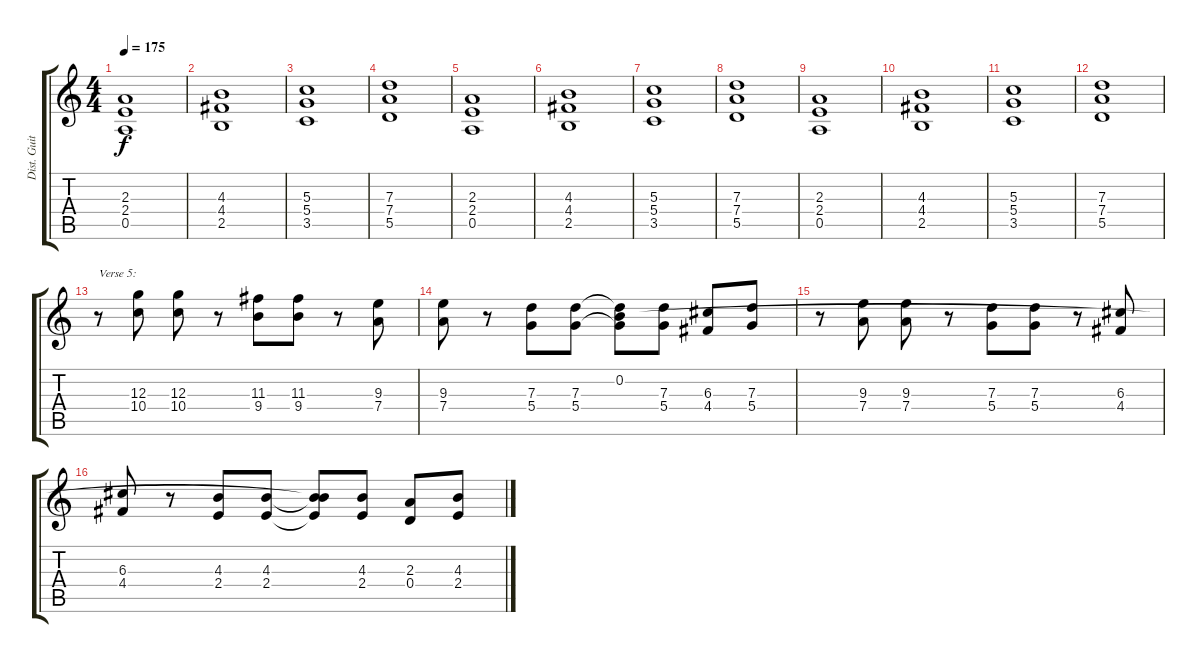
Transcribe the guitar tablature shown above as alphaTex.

\track ("Dist. Guitar 1" "Dist. Guit") {instrument distortionguitar}
\staff {score tabs}
\tuning (E4 B3 G3 D3 A2 E2) {hide}
\ts (4 4)
\tempo 175
\clef g2
\ks c
(2.3 2.4 0.5).1{dy f} |
(4.3 4.4 2.5).1 |
(5.3 5.4 3.5).1 |
(7.3 7.4 5.5).1 |
(2.3 2.4 0.5).1 |
(4.3 4.4 2.5).1 |
(5.3 5.4 3.5).1 |
(7.3 7.4 5.5).1 |
(2.3 2.4 0.5).1 |
(4.3 4.4 2.5).1 |
(5.3 5.4 3.5).1 |
(7.3 7.4 5.5).1 |
r.8{txt "Verse 5:" volume 10 instrument distortionguitar} (12.3 10.4).8 (12.3 10.4).8 r.8 (11.3 9.4).8 (11.3 9.4).8 r.8 (9.3 7.4).8 |
(9.3 7.4).8 r.8 (7.3 5.4).8 (7.3 5.4).8 (0.2 7.3{t} 5.4{t}).8 (7.3 5.4).8 (6.3 4.4).8 (7.3 5.4).8 |
r.8 (9.3 7.4).8 (9.3 7.4).8 r.8 (7.3 5.4).8 (7.3 5.4).8 r.8 (6.3 4.4).8 |
(6.3 4.4).8 r.8 (4.3 2.4).8 (4.3 2.4).8 (0.2{t} 4.3{t} 2.4{t}).8 (4.3 2.4).8 (2.3 0.4).8 (4.3 2.4).8
